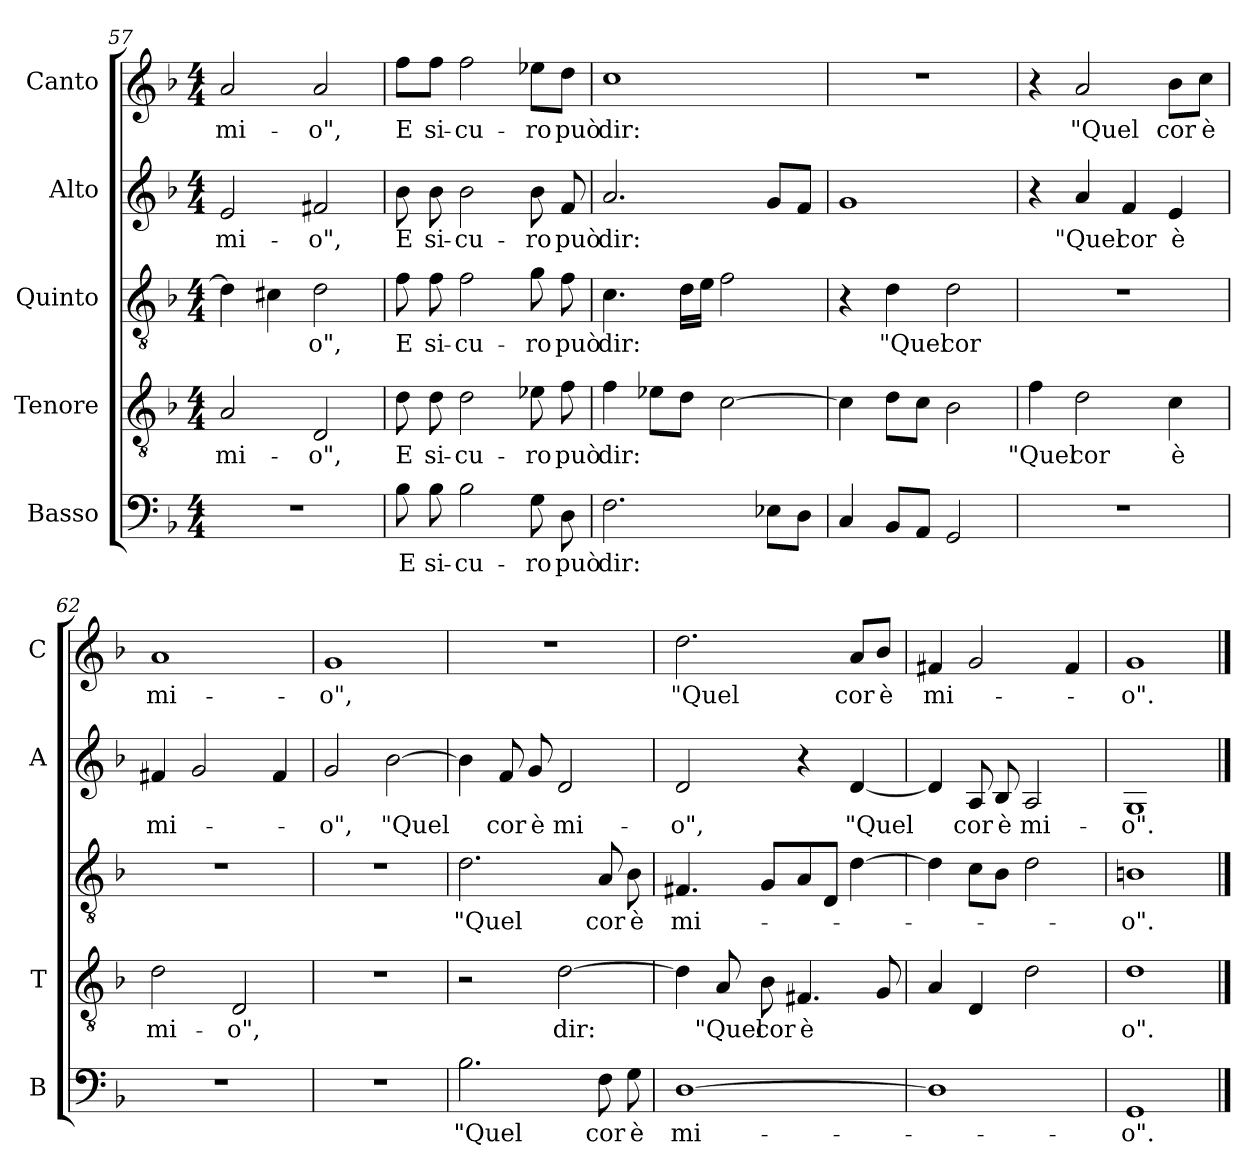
**kern	**text	**kern	**text	**kern	**text	**kern	**text	**kern	**text
*part5	*part5	*part4	*part4	*part3	*part3	*part2	*part2	*part1	*part1
*staff5	*staff5	*staff4	*staff4	*staff3	*staff3	*staff2	*staff2	*staff1	*staff1
*I"Basso	*	*I"Tenore	*	*I"Quinto	*	*I"Alto	*	*I"Canto	*
*I'B	*	*I'T	*	*	*	*I'A	*	*I'C	*
*clefF4	*	*clefGv2	*	*clefGv2	*	*clefG2	*	*clefG2	*
*k[b-]	*	*k[b-]	*	*k[b-]	*	*k[b-]	*	*k[b-]	*
*F:	*	*F:	*	*F:	*	*F:	*	*F:	*
*M4/4	*	*M4/4	*	*M4/4	*	*M4/4	*	*M4/4	*
=57	=57	=57	=57	=57	=57	=57	=57	=57	=57
!	!	!	!LO:LY:b	!	!	!	!LO:LY:b	!	!LO:LY:b
1r	.	2A/	mi-	4d\]	.	2e/	mi-	2a/	mi-
.	.	.	.	4c#X\	.	.	.	.	.
!	!	!	!LO:LY:b	!	!LO:LY:b	!	!LO:LY:b	!	!LO:LY:b
.	.	2D/	-o",	2d\	-o",	2f#X/	-o",	2a/	-o",
!!LO:LB:g=z
=58	=58	=58	=58	=58	=58	=58	=58	=58	=58
!	!LO:LY:b	!	!LO:LY:b	!	!LO:LY:b	!	!LO:LY:b	!	!LO:LY:b
8B-\	E	8d\	E	8f\	E	8b-\	E	8ff\L	E
!	!LO:LY:b	!	!LO:LY:b	!	!LO:LY:b	!	!LO:LY:b	!	!LO:LY:b
8B-\	si-	8d\	si-	8f\	si-	8b-\	si-	8ff\J	si-
!	!LO:LY:b	!	!LO:LY:b	!	!LO:LY:b	!	!LO:LY:b	!	!LO:LY:b
2B-\	-cu-	2d\	-cu-	2f\	-cu-	2b-\	-cu-	2ff\	-cu-
!	!LO:LY:b	!	!LO:LY:b	!	!LO:LY:b	!	!LO:LY:b	!	!LO:LY:b
8G\	-ro	8e-X\	-ro	8g\	-ro	8b-\	-ro	8ee-X\L	-ro
!	!LO:LY:b	!	!LO:LY:b	!	!LO:LY:b	!	!LO:LY:b	!	!LO:LY:b
8D\	può	8f\	può	8f\	può	8f/	può	8dd\J	può
=59	=59	=59	=59	=59	=59	=59	=59	=59	=59
!	!LO:LY:b	!	!LO:LY:b	!	!LO:LY:b	!	!LO:LY:b	!	!LO:LY:b
2.F\	dir:	4f\	dir:	4.c\	dir:	2.a/	dir:	1cc	dir:
.	.	8e-X\L	.	.	.	.	.	.	.
.	.	8d\J	.	16d\LL	.	.	.	.	.
.	.	.	.	16e\JJ	.	.	.	.	.
.	.	[2c\	.	2f\	.	.	.	.	.
8E-X\L	.	.	.	.	.	8g/L	.	.	.
8D\J	.	.	.	.	.	8f/J	.	.	.
=60	=60	=60	=60	=60	=60	=60	=60	=60	=60
4C/	.	4c\]	.	4r	.	1g	.	1r	.
!	!	!	!	!	!LO:LY:b	!	!	!	!
8BB-/L	.	8d\L	.	4d\	"Quel	.	.	.	.
8AA/J	.	8c\J	.	.	.	.	.	.	.
!	!	!	!	!	!LO:LY:b	!	!	!	!
2GG/	.	2B-\	.	2d\	cor	.	.	.	.
=61	=61	=61	=61	=61	=61	=61	=61	=61	=61
!	!	!	!LO:LY:b	!	!	!	!	!	!
1r	.	4f\	"Quel	1r	.	4r	.	4r	.
!	!	!	!LO:LY:b	!	!	!	!LO:LY:b	!	!LO:LY:b
.	.	2d\	cor	.	.	4a/	"Quel	2a/	"Quel
!	!	!	!	!	!	!	!LO:LY:b	!	!
.	.	.	.	.	.	4f/	cor	.	.
!	!	!	!LO:LY:b	!	!	!	!LO:LY:b	!	!LO:LY:b
.	.	4c\	è	.	.	4e/	è	8b-\L	cor
!	!	!	!	!	!	!	!	!	!LO:LY:b
.	.	.	.	.	.	.	.	8cc\J	è
=62	=62	=62	=62	=62	=62	=62	=62	=62	=62
!	!	!	!LO:LY:b	!	!	!	!LO:LY:b	!	!LO:LY:b
1r	.	2d\	mi-	1r	.	4f#X/	mi-	1a	mi-
.	.	.	.	.	.	2g/	.	.	.
!	!	!	!LO:LY:b	!	!	!	!	!	!
.	.	2D/	-o",	.	.	.	.	.	.
.	.	.	.	.	.	4f#/	.	.	.
=63	=63	=63	=63	=63	=63	=63	=63	=63	=63
!	!	!	!	!	!	!	!LO:LY:b	!	!LO:LY:b
1r	.	1r	.	1r	.	2g/	-o",	1g	-o",
!	!	!	!	!	!	!	!LO:LY:b	!	!
.	.	.	.	.	.	[2b-\	"Quel	.	.
!!LO:LB:g=z
=64	=64	=64	=64	=64	=64	=64	=64	=64	=64
!	!LO:LY:b	!	!	!	!LO:LY:b	!	!	!	!
2.B-\	"Quel	2r	.	2.d\	"Quel	4b-\]	.	1r	.
!	!	!	!	!	!	!	!LO:LY:b	!	!
.	.	.	.	.	.	8f/	cor	.	.
!	!	!	!	!	!	!	!LO:LY:b	!	!
.	.	.	.	.	.	8g/	è	.	.
!	!	!	!LO:LY:b	!	!	!	!LO:LY:b	!	!
.	.	[2d\	dir:	.	.	2d/	mi-	.	.
!	!LO:LY:b	!	!	!	!LO:LY:b	!	!	!	!
8F\	cor	.	.	8A/	cor	.	.	.	.
!	!LO:LY:b	!	!	!	!LO:LY:b	!	!	!	!
8G\	è	.	.	8B-\	è	.	.	.	.
=65	=65	=65	=65	=65	=65	=65	=65	=65	=65
!	!LO:LY:b	!	!	!	!LO:LY:b	!	!LO:LY:b	!	!LO:LY:b
[1D	mi-	4d\]	.	4.F#X/	mi-	2d/	-o",	2.dd\	"Quel
!	!	!	!LO:LY:b	!	!	!	!	!	!
.	.	8A/	"Quel	.	.	.	.	.	.
!	!	!	!LO:LY:b	!	!	!	!	!	!
.	.	8B-\	cor	8G/L	.	.	.	.	.
!	!	!	!LO:LY:b	!	!	!	!	!	!
.	.	4.F#X/	è	8A/	.	4r	.	.	.
.	.	.	.	8D/J	.	.	.	.	.
!	!	!	!	!	!	!	!LO:LY:b	!	!LO:LY:b
.	.	.	.	[4d\	.	[4d/	"Quel	8a/L	cor
!	!	!	!	!	!	!	!	!	!LO:LY:b
.	.	8G/	.	.	.	.	.	8b-/J	è
=66	=66	=66	=66	=66	=66	=66	=66	=66	=66
!	!	!	!	!	!	!	!	!	!LO:LY:b
1D]	.	4A/	.	4d\]	.	4d/]	.	4f#X/	mi-
!	!	!	!	!	!	!	!LO:LY:b	!	!
.	.	4D/	.	8c\L	.	8A/	cor	2g/	.
!	!	!	!	!	!	!	!LO:LY:b	!	!
.	.	.	.	8B-\J	.	8B-/	è	.	.
!	!	!	!	!	!	!	!LO:LY:b	!	!
.	.	2d\	.	2d\	.	2A/	mi-	.	.
.	.	.	.	.	.	.	.	4f#/	.
=67	=67	=67	=67	=67	=67	=67	=67	=67	=67
!	!LO:LY:b	!	!LO:LY:b	!	!LO:LY:b	!	!LO:LY:b	!	!LO:LY:b
1GG	-o".	1d	o".	1Bn	-o".	1G	-o".	1g	-o".
==	==	==	==	==	==	==	==	==	==
*-	*-	*-	*-	*-	*-	*-	*-	*-	*-
